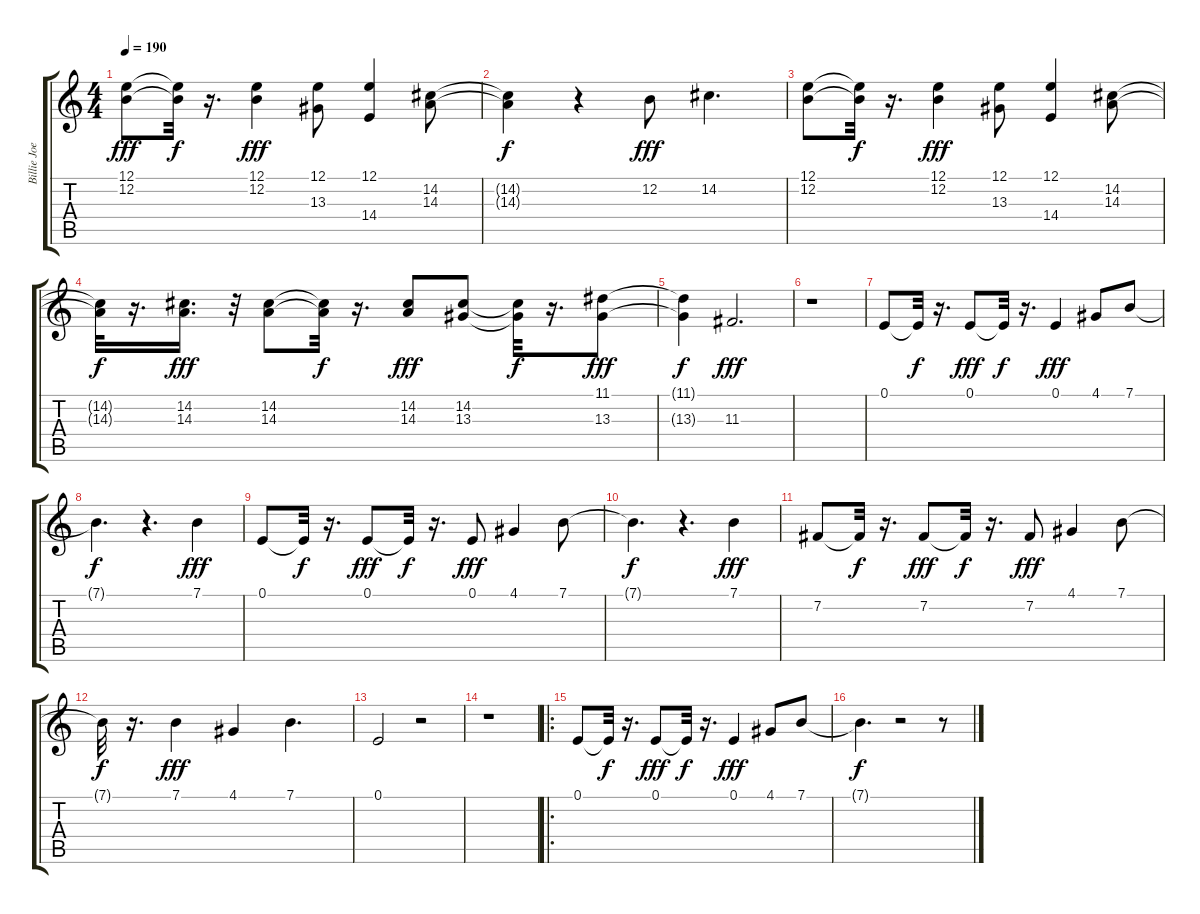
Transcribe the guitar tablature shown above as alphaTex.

\track ("Billie Joe Armstrong Voice" "Billie Joe") {instrument englishhorn}
\staff {score tabs}
\tuning (E4 B3 G3 D3 A2 E2) {hide}
\ts (4 4)
\tempo 190
\clef g2
\ks c
(12.1 12.2).8{dy fff} (12.1{t} 12.2{t}).32{dy f} r.16{d} (12.1 12.2).4{dy fff} (12.1 13.3).8 (12.1 14.4).4 (14.2 14.3).8 |
(14.2{t} 14.3{t}).4{dy f} r.4 12.2.8{dy fff} 14.2.4{d} |
(12.1 12.2).8 (12.1{t} 12.2{t}).32{dy f} r.16{d} (12.1 12.2).4{dy fff} (12.1 13.3).8 (12.1 14.4).4 (14.2 14.3).8 |
(14.2{t} 14.3{t}).32{dy f} r.16{d} (14.2 14.3).16{d dy fff} r.32 (14.2 14.3).8 (14.2{t} 14.3{t}).32{dy f} r.16{d} (14.2 14.3).8{dy fff} (14.2 13.3).8 (14.2{t} 13.3{t}).32{dy f} r.16{d} (11.1 13.3).8{dy fff} |
(11.1{t} 13.3{t}).4{dy f} 11.3.2{d dy fff} |
r.1 |
0.1.8 0.1{t}.32{dy f} r.16{d} 0.1.8{dy fff} 0.1{t}.32{dy f} r.16{d} 0.1.4{dy fff} 4.1.8 7.1.8 |
7.1{t}.4{d dy f} r.4{d} 7.1.4{dy fff} |
0.1.8 0.1{t}.32{dy f} r.16{d} 0.1.8{dy fff} 0.1{t}.32{dy f} r.16{d} 0.1.8{dy fff} 4.1.4 7.1.8 |
7.1{t}.4{d dy f} r.4{d} 7.1.4{dy fff} |
7.2.8 7.2{t}.32{dy f} r.16{d} 7.2.8{dy fff} 7.2{t}.32{dy f} r.16{d} 7.2.8{dy fff} 4.1.4 7.1.8 |
7.1{t}.32{dy f} r.16{d} 7.1.4{dy fff} 4.1.4 7.1.4{d} |
0.1.2 r.2 |
r.1 |
\ro
0.1.8 0.1{t}.32{dy f} r.16{d} 0.1.8{dy fff} 0.1{t}.32{dy f} r.16{d} 0.1.4{dy fff} 4.1.8 7.1.8 |
7.1{t}.4{d dy f} r.2 r.8
